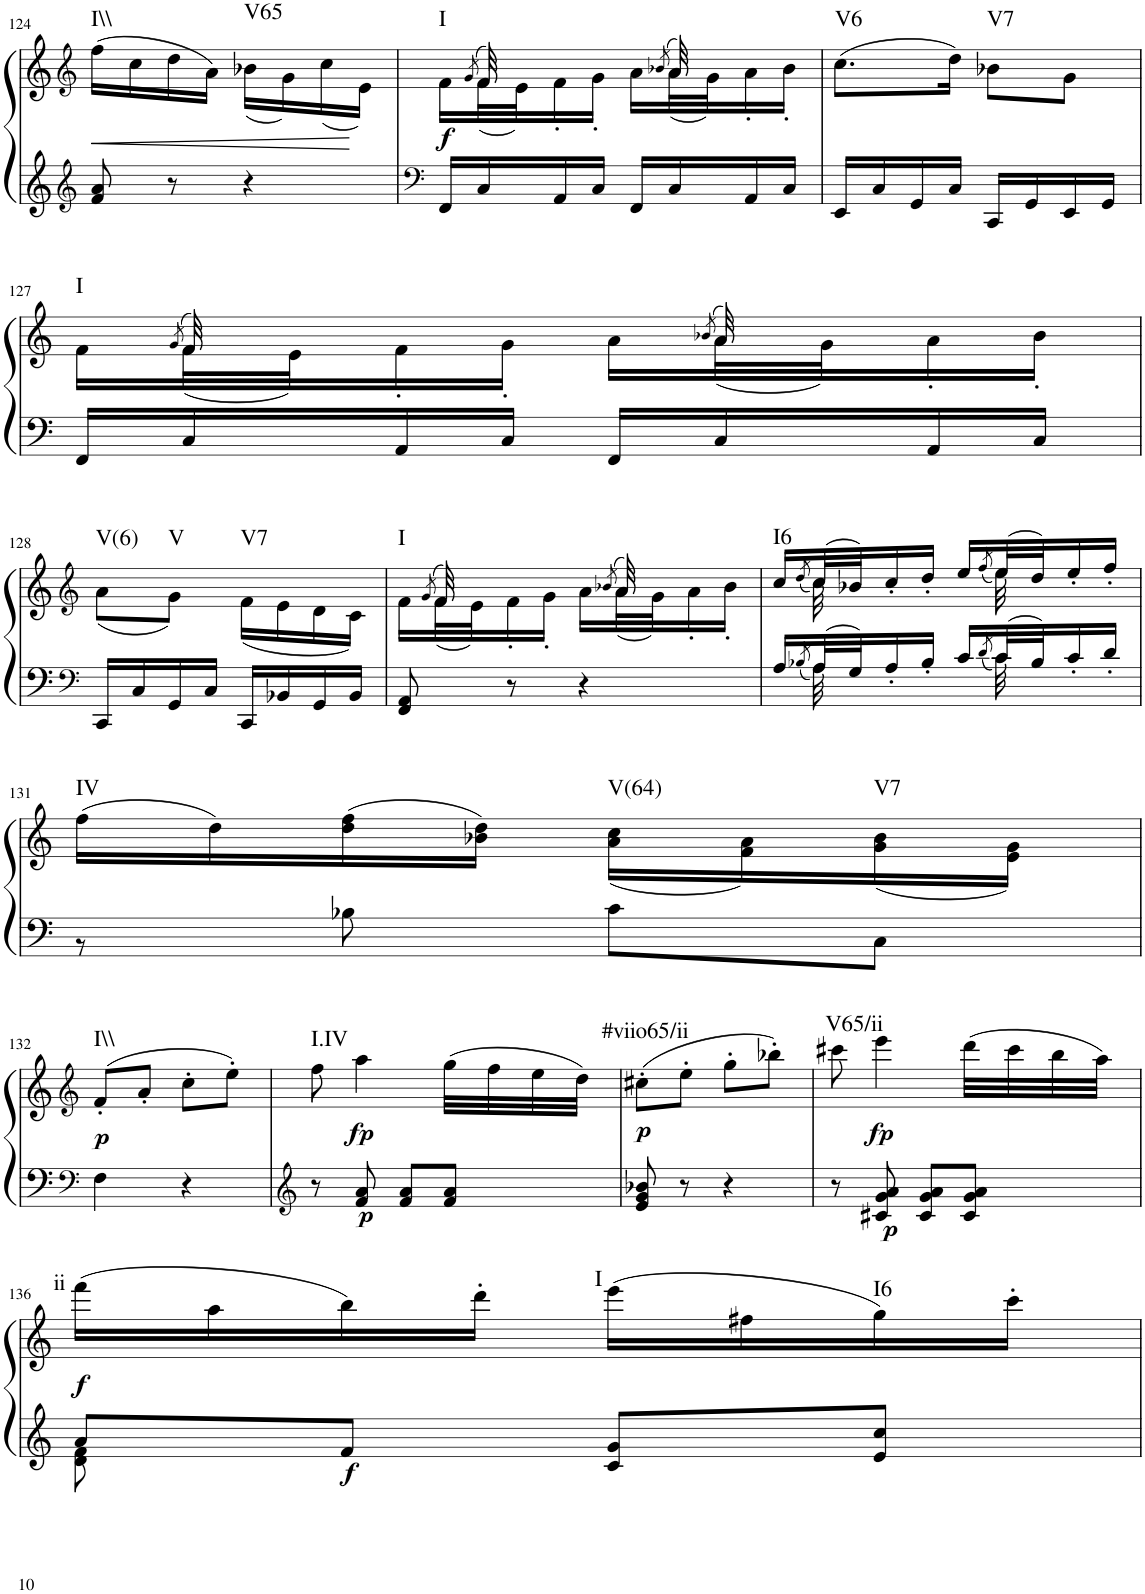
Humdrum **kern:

**kern	**kern	**dynam	**harte
*part1	*part1	*part1	*part1
*staff2	*staff1	*staff1/2	*
*I"Klavier linke Hand	*	*	*
!!LO:PB:g=z
*clefG2	*clefG2	*	*
*k[]	*k[]	*	*
*M2/4	*M2/4	*	*
=124	=124	=124	=124
!	!	!LO:HP:b	!LO:H:kt=I\\
*	*^	*	*
8f/ 8a/	(16ff\LL	4ryy	<	N
.	16cc\	.	.	.
8r	16dd\	.	.	.
.	16a\JJ)	.	.	.
!	!	!	!	!LO:H:kt=V65
4r	16ryy	(16b-X\LL	.	N
.	16ryy	16g\)	.	.
.	16ryy	(16cc\	.	.
.	16ryy	16e\JJ)	[	.
=125	=125	=125	=125	=125
*clefF4	*	*	*	*
!	!	!	!LO:DY:b	!LO:H:kt=I
16FF/LL	16ryy	16f\LL	f	N
.	(8qg/	.	.	.
16C/	32f/)	(32f\L	.	.
.	32ryy	32e\J)	.	.
16AA/	8ryy	16f'\	.	.
16C/JJ	.	16g'\JJ	.	.
16FF/LL	16ryy	16a\LL	.	.
.	(8qb-X/	.	.	.
16C/	32a/)	(32a\L	.	.
.	32ryy	32g\J)	.	.
16AA/	8ryy	16a'\	.	.
16C/JJ	.	16b-'\JJ	.	.
=126	=126	=126	=126	=126
!	!	!	!	!LO:H:kt=V6
16EE/LL	(8.cc\L	4ryy	.	N
16C/	.	.	.	.
16GG/	.	.	.	.
16C/JJ	16dd\Jk)	.	.	.
!	!	!	!	!LO:H:kt=V7
16CC/LL	4ryy	8b-X\L	.	N
16GG/	.	.	.	.
16EE/	.	8g\J	.	.
16GG/JJ	.	.	.	.
!!LO:LB:g=z	!!
=127	=127	=127	=127	=127
!	!	!	!	!LO:H:kt=I
16FF/LL	16ryy	16f\LL	.	N
.	(8qg/	.	.	.
16C/	32f/)	(32f\L	.	.
.	32ryy	32e\J)	.	.
16AA/	8ryy	16f'\	.	.
16C/JJ	.	16g'\JJ	.	.
16FF/LL	16ryy	16a\LL	.	.
.	(8qb-X/	.	.	.
16C/	32a/)	(32a\L	.	.
.	32ryy	32g\J)	.	.
16AA/	8ryy	16a'\	.	.
16C/JJ	.	16b-'\JJ	.	.
!!LO:LB:g=z	!!
=128	=128	=128	=128	=128
*clefF4	*clefG2	*	*	*
!	!	!	!	!LO:H:kt=V(6)
16CC/LL	2ryy	(8a\L	.	N
16C/	.	.	.	.
!	!	!	!	!LO:H:kt=V
16GG/	.	8g\J)	.	N
16C/JJ	.	.	.	.
!	!	!	!	!LO:H:kt=V7
16CC/LL	.	(16f\LL	.	N
16BB-X/	.	16e\	.	.
16GG/	.	16d\	.	.
16BB-/JJ	.	16c\JJ)	.	.
=129	=129	=129	=129	=129
!	!	!	!	!LO:H:kt=I
8FF/ 8AA/	16ryy	16f\LL	.	N
.	(8qg/	.	.	.
.	32f/)	(32f\L	.	.
.	32ryy	32e\J)	.	.
8r	8ryy	16f'\	.	.
.	.	16g'\JJ	.	.
4r	16ryy	16a\LL	.	.
.	(8qb-X/	.	.	.
.	32a/)	(32a\L	.	.
.	32ryy	32g\J)	.	.
.	8ryy	16a'\	.	.
.	.	16b-'\JJ	.	.
=130	=130	=130	=130	=130
*^	*	*	*	*
!	!	!	!	!	!LO:H:kt=I6
16A/LL	16ryy	16cc/LL	16ryy	.	N
.	8qB-X/	.	(8qdd/	.	.
32A/L	32A\	(32cc/L	32cc\)	.	.
32G/J	8..ryy	32b-X/J)	8..ryy	.	.
16A'/	.	16cc'/	.	.	.
16B-'/JJ	.	16dd'/JJ	.	.	.
16c/LL	.	16ee/LL	.	.	.
.	8qd/	.	(8qff/	.	.
32c/L	32c\	(32ee/L	32ee\)	.	.
32B-/J	8ryy	32dd/J)	8ryy	.	.
16c'/	.	16ee'/	.	.	.
16d'/JJ	.	16ff'/JJ	.	.	.
.	32ryy	.	32ryy	.	.
!!LO:LB:g=z	!!
=131	=131	=131	=131	=131	=131
!	!	!	!	!	!LO:H:kt=IV
2ryy	8r	(16ff\LL	4ryy	.	N
.	.	16dd\)	.	.	.
.	8B-X\	(16dd\ 16ff\	.	.	.
.	.	16b-X\ 16dd\JJ)	.	.	.
!	!	!	!	!	!LO:H:n=1:kt=V(64)
!	!	!	!	!	!LO:H:n=2:kt=V7
.	8c\L	4ryy	(16a\ 16cc\LL	.	N N
.	.	.	16f\ 16a\)	.	.
.	8C\J	.	(16g\ 16b-\	.	.
.	.	.	16e\ 16g\JJ)	.	.
*v	*v	*	*	*	*
*	*v	*v	*	*
!!LO:LB:g=z
=132	=132	=132	=132
*clefF4	*clefG2	*	*
*	*^	*	*
!	!	!	!LO:DY:b	!LO:H:kt=I\\
*	*v	*v	*	*
4F\	(8f'/L	p	N
.	8a'/J	.	.
4r	8cc'\L	.	.
.	8ee'\J)	.	.
=133	=133	=133	=133
*clefG2	*	*	*
!	!	!	!LO:H:kt=I.IV
8r	8ff\	.	N
!	!	!LO:DY:b=2	!
!	!	!LO:DY:n=1:b	!
8f/ 8a/	4aa\	p fp	.
8f/ 8a/L	.	.	.
8f/ 8a/J	(32gg\LLL	.	.
.	32ff\	.	.
.	32ee\	.	.
.	32dd\JJJ)	.	.
=134	=134	=134	=134
!	!	!LO:DY:b	!LO:H:kt=#viio65/ii
8e/ 8g/ 8b-X/	(8cc#X'\L	p	N
8r	8ee'\J	.	.
4r	8gg'\L	.	.
.	8bb-X'\J)	.	.
=135	=135	=135	=135
!	!	!	!LO:H:kt=V65/ii
8r	8ccc#X\	.	N
!	!	!LO:DY:b=2	!
!	!	!LO:DY:n=1:b	!
8c#X/ 8g/ 8a/	4eee\	p fp	.
8c#/ 8g/ 8a/L	.	.	.
8c#/ 8g/ 8a/J	(32ddd\LLL	.	.
.	32ccc#\	.	.
.	32bb\	.	.
.	32aa\JJJ)	.	.
!!LO:LB:g=z
=136	=136	=136	=136
*^	*	*	*
!	!	!	!LO:DY:b	!LO:H:kt=ii
8a/L	8d\ 8f\	(16fff\LL	f	N
.	.	16aa\	.	.
!	!	!	!LO:DY:b=2	!
8f/J	4.ryy	16bb\)	f	.
.	.	16ddd'\JJ	.	.
!	!	!	!	!LO:H:kt=I
8c/ 8g/L	.	(16eee\LL	.	N
.	.	16ff#X\	.	.
!	!	!	!	!LO:H:kt=I6
8e/ 8cc/J	.	16gg\)	.	N
.	.	16ccc'\JJ	.	.
*v	*v	*	*	*
=	=	=	=
*-	*-	*-	*-
